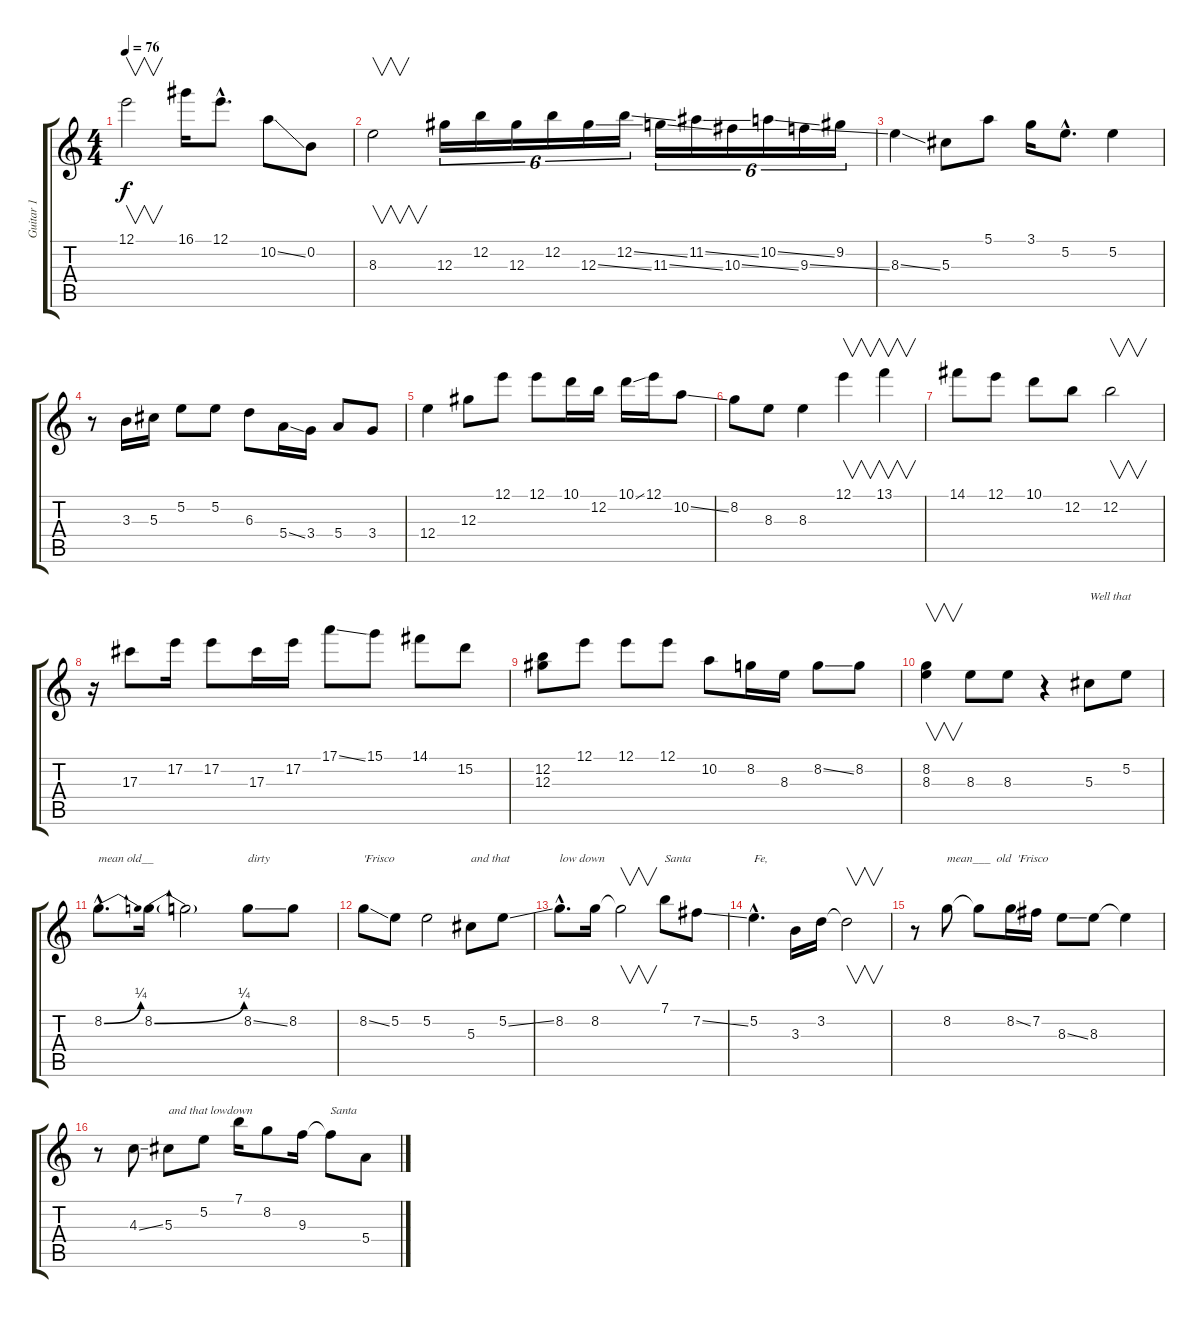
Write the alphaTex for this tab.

\track ("Guitar 1" "Guitar 1") {instrument acousticguitarsteel}
\staff {score tabs}
\tuning (E4 B3 Ab3 E3 B2 E2) {hide}
\ts (4 4)
\tempo 76
\clef g2
\ks c
12.1.2{v dy f} 16.1.16 12.1{hac}.8{d} 10.2{ss}.8 0.2.8 |
8.3.2{v} 12.3.16{tu (6 4)} 12.2.16{tu (6 4)} 12.3.16{tu (6 4)} 12.2.16{tu (6 4)} 12.3{ss}.16{tu (6 4)} 12.2{ss}.16{tu (6 4)} 11.3{ss}.16{tu (6 4)} 11.2{ss}.16{tu (6 4)} 10.3{ss}.16{tu (6 4)} 10.2{ss}.16{tu (6 4)} 9.3{ss}.16{tu (6 4)} 9.2.16{tu (6 4)} |
8.3{ss}.4 5.3.8 5.1.8 3.1.16 5.2{hac}.8{d} 5.2.4 |
r.8 3.3.16 5.3.16 5.2.8 5.2.8 6.3.8 5.4{ss}.16 3.4.16 5.4.8 3.4.8 |
12.4.4 12.3.8 12.1.8 12.1.8 10.1.16 12.2.16 10.1{ss}.16 12.1.16 10.2{ss}.8 |
8.2.8 8.3.8 8.3.4 12.1.4{v} 13.1.4{v} |
14.1.8 12.1.8 10.1.8 12.2.8 12.2.2{v} |
r.16 17.3.8 17.2.16 17.2.8 17.3.16 17.2.16 17.1{ss}.8 15.1.8 14.1.8 15.2.8 |
(12.2 12.3).8 12.1.8 12.1.8 12.1.8 10.2.8 8.2.16 8.3.16 8.2{ss}.8 8.2.8 |
(8.2 8.3).4{v} 8.3.8 8.3.8 r.4 5.3.8{txt "Well that"} 5.2.8 |
8.2{be (bend 0 0 60 1) hac}.8{d txt "mean old__"} 8.2{be (bend 0 0 60 1)}.16 8.2{t}.2 8.2{ss}.8{txt "dirty"} 8.2.8 |
8.2{ss}.8{txt "'Frisco"} 5.2.8 5.2.2 5.3.8{txt "and that"} 5.2{ss}.8 |
8.2{hac}.8{d txt "low down"} 8.2.16 8.2{t}.2{v} 7.1.8{txt "Santa "} 7.2{ss}.8 |
5.2{hac}.4{d txt "Fe,"} 3.3.16 3.2.16 3.2{t}.2{v} |
r.8 8.2.8{txt "mean___  old  'Frisco"} 8.2{t}.8 8.2{ss}.16 7.2.16 8.3{ss}.8 8.3.8 8.3{t}.4 |
r.8 4.3{ss}.8 5.3.8{txt "and that lowdown"} 5.2.8 7.1.16 8.2.8 9.3.16 9.3{t}.8{txt "Santa"} 5.4{ss}.8
